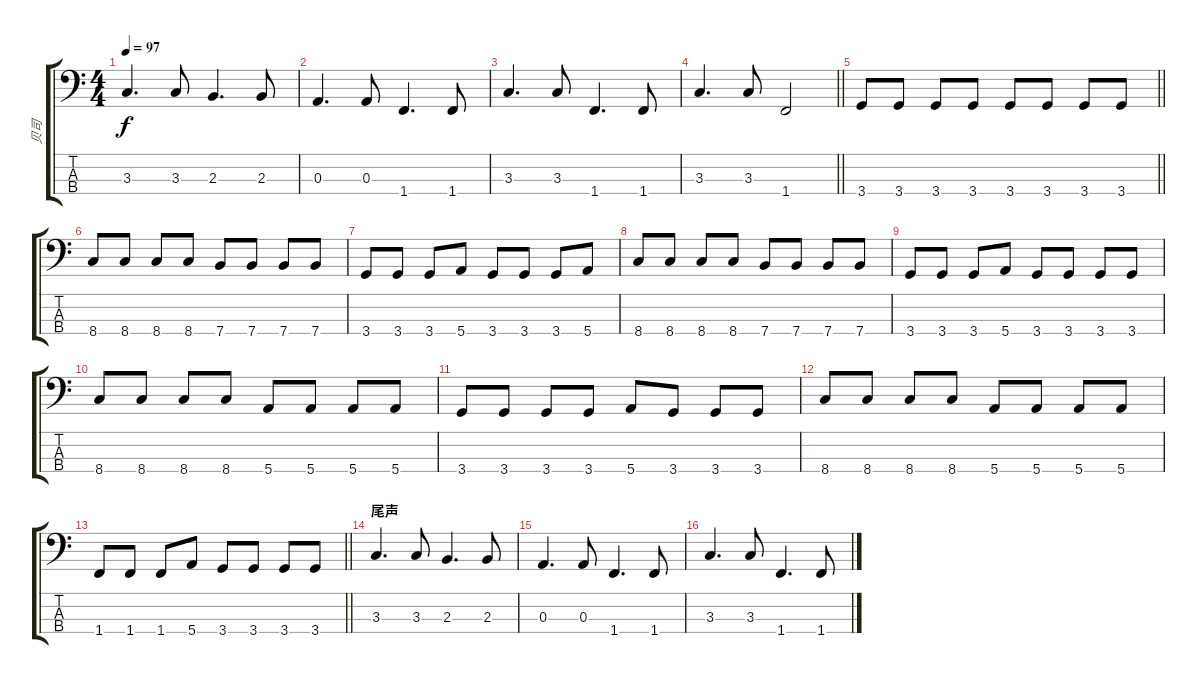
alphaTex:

\track ("贝司" "贝司") {instrument electricbassfinger}
\staff {score tabs}
\tuning (G2 D2 A1 E1) {hide}
\ts (4 4)
\tempo 97
\clef f4
\ks c
3.3.4{d dy f} 3.3.8 2.3.4{d} 2.3.8 |
0.3.4{d} 0.3.8 1.4.4{d} 1.4.8 |
3.3.4{d} 3.3.8 1.4.4{d} 1.4.8 |
\barLineRight lightlight
3.3.4{d} 3.3.8 1.4.2 |
\barLineRight lightlight
3.4.8 3.4.8 3.4.8 3.4.8 3.4.8 3.4.8 3.4.8 3.4.8 |
\section ("" "")
8.4.8 8.4.8 8.4.8 8.4.8 7.4.8 7.4.8 7.4.8 7.4.8 |
3.4.8 3.4.8 3.4.8 5.4.8 3.4.8 3.4.8 3.4.8 5.4.8 |
8.4.8 8.4.8 8.4.8 8.4.8 7.4.8 7.4.8 7.4.8 7.4.8 |
3.4.8 3.4.8 3.4.8 5.4.8 3.4.8 3.4.8 3.4.8 3.4.8 |
8.4.8 8.4.8 8.4.8 8.4.8 5.4.8 5.4.8 5.4.8 5.4.8 |
3.4.8 3.4.8 3.4.8 3.4.8 5.4.8 3.4.8 3.4.8 3.4.8 |
8.4.8 8.4.8 8.4.8 8.4.8 5.4.8 5.4.8 5.4.8 5.4.8 |
\barLineRight lightlight
1.4.8 1.4.8 1.4.8 5.4.8 3.4.8 3.4.8 3.4.8 3.4.8 |
\section ("" "尾声")
3.3.4{d} 3.3.8 2.3.4{d} 2.3.8 |
0.3.4{d} 0.3.8 1.4.4{d} 1.4.8 |
3.3.4{d} 3.3.8 1.4.4{d} 1.4.8
